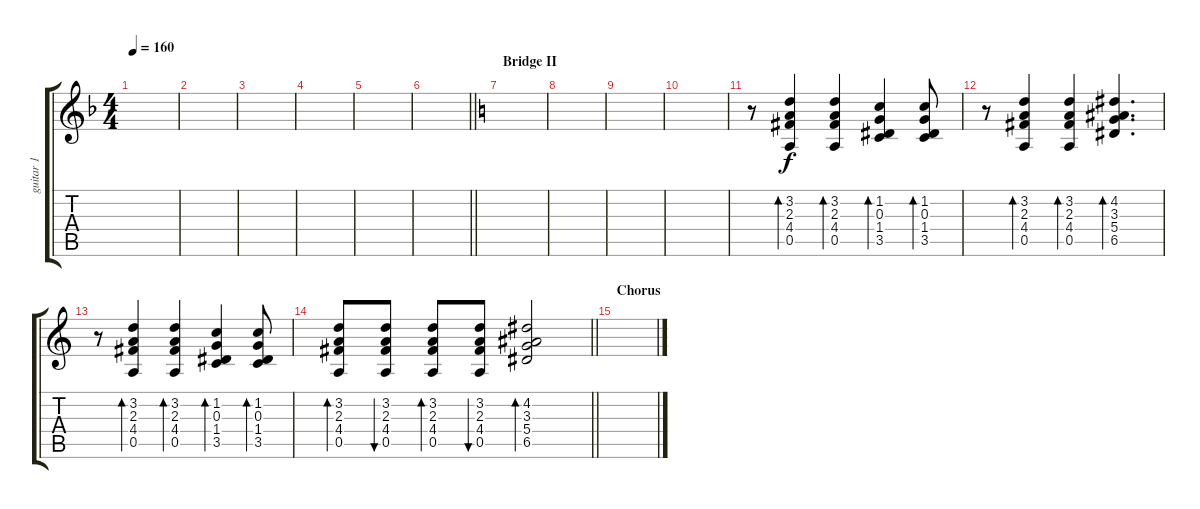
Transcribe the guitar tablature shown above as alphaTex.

\track ("guitar 1" "guitar 1") {instrument acousticguitarsteel}
\staff {score tabs}
\tuning (E4 B3 G3 D3 A2 E2) {hide}
\ts (4 4)
\tempo 160
\clef g2
\ks dminor
|
|
|
|
|
\barLineRight lightlight
|
\section ("" "Bridge II")
\ks c
|
|
|
|
r.8 (3.2 2.3 4.4 0.5).4{bd 120} (3.2 2.3 4.4 0.5).4{bd 120} (1.2 0.3 1.4 3.5).4{bd 120} (1.2 0.3 1.4 3.5).8{bd 120} |
r.8 (3.2 2.3 4.4 0.5).4{bd 120} (3.2 2.3 4.4 0.5).4{bd 120} (4.2 3.3 5.4 6.5).4{d bd 120} |
r.8 (3.2 2.3 4.4 0.5).4{bd 120} (3.2 2.3 4.4 0.5).4{bd 120} (1.2 0.3 1.4 3.5).4{bd 120} (1.2 0.3 1.4 3.5).8{bd 120} |
\barLineRight lightlight
(3.2 2.3 4.4 0.5).8{bd 120} (3.2 2.3 4.4 0.5).8{bu 120} (3.2 2.3 4.4 0.5).8{bd 120} (3.2 2.3 4.4 0.5).8{bu 120} (4.2 3.3 5.4 6.5).2{bd 120} |
\section ("" "Chorus")
